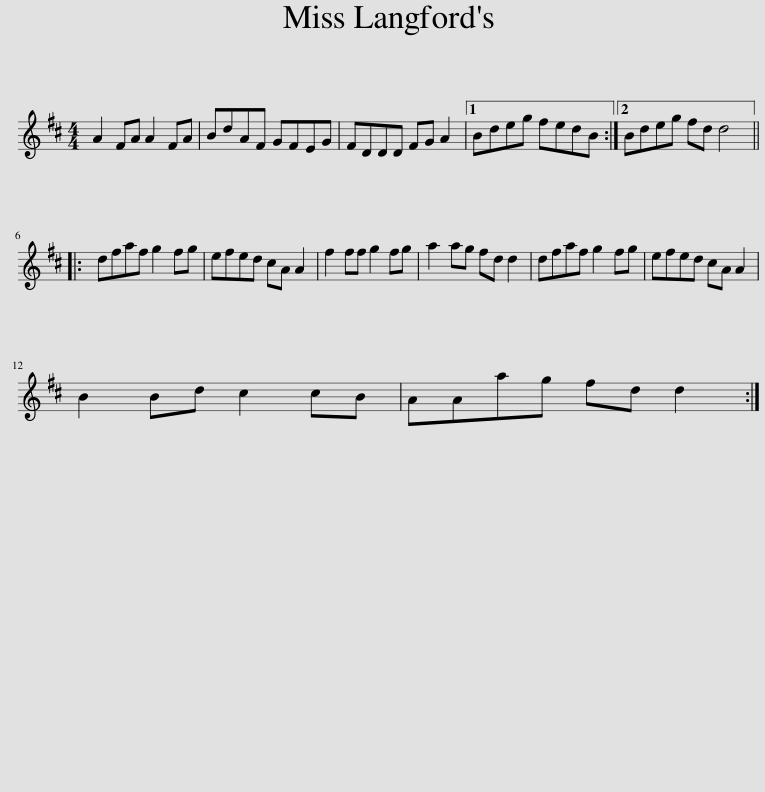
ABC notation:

X:1
L:1/8
M:4/4
I:linebreak $
K:D
V:1 treble
V:1
 A2 FA A2 FA | BdAF GFEG | FDDD FG A2 |1 Bdeg fedB :|2 Bdeg fd d4 |:$ %5
 dfaf g2 fg | efed cA A2 | f2 ff g2 fg | a2 ag fd d2 | dfaf g2 fg | %10
 efed cA A2 |$ B2 Bd c2 cB | AAag fd d2 :| %13
